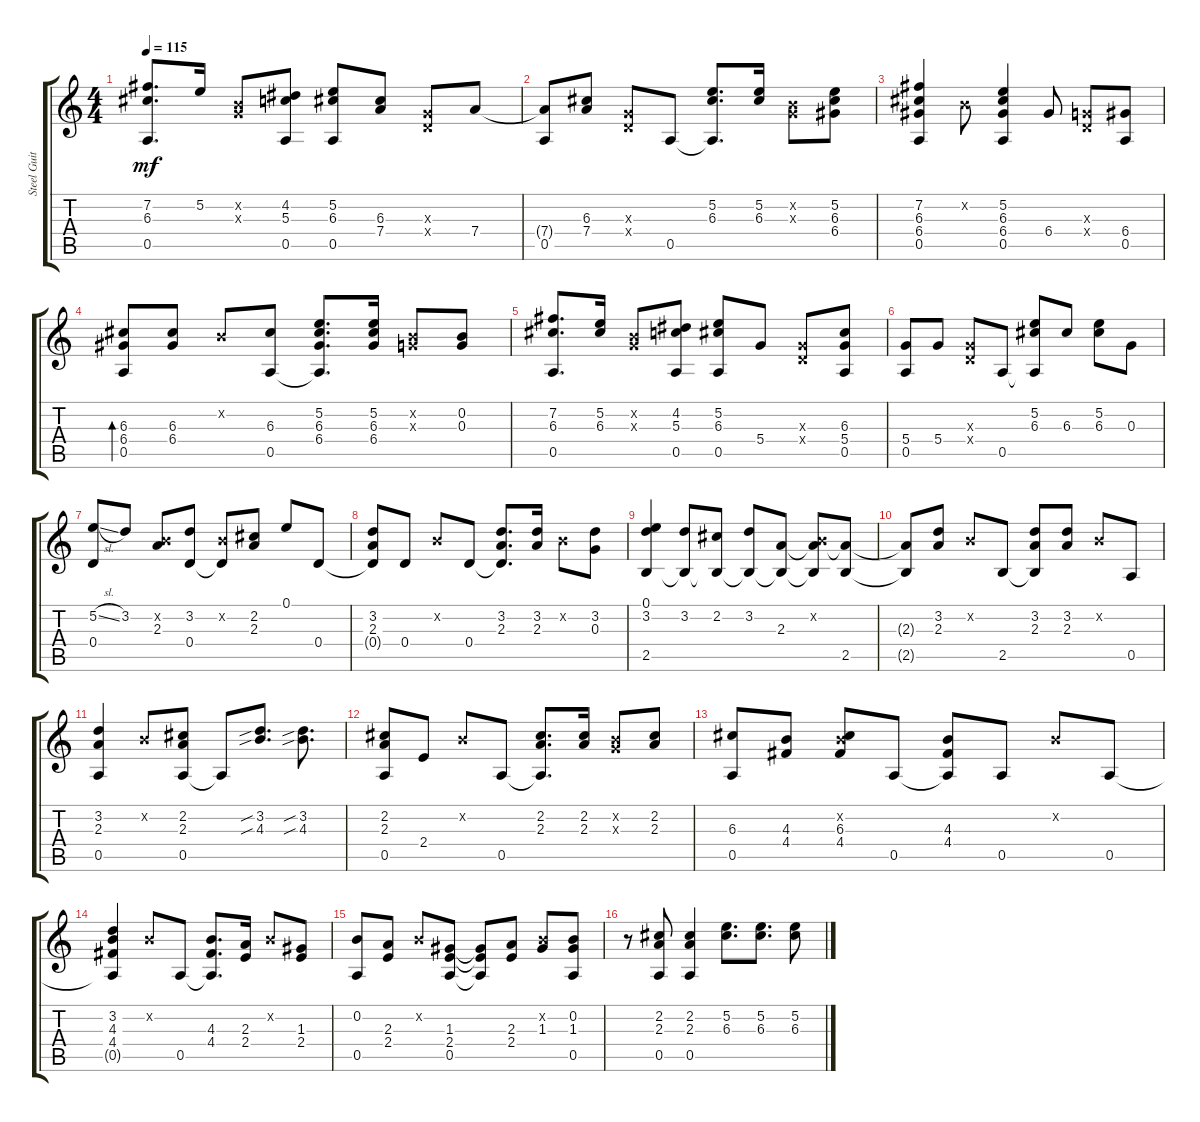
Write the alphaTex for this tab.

\track ("Steel Guitar" "Steel Guit") {instrument acousticguitarsteel}
\staff {score tabs}
\tuning (E4 B3 G3 D3 A2 E2) {hide}
\ts (4 4)
\tempo 115
\clef g2
\ks c
(7.2 6.3 0.5).8{d dy mf} 5.2.16 (0.2{x} 0.3{x}).8 (4.2 5.3 0.5).8 (5.2 6.3 0.5).8 (6.3 7.4).8 (0.3{x} 0.4{x}).8 7.4.8 |
(7.4{t} 0.5).8 (6.3 7.4).8 (0.3{x} 0.4{x}).8 0.5.8 (5.2 6.3 0.5{t}).8{d} (5.2 6.3).16 (0.2{x} 0.3{x}).8 (5.2 6.3 6.4).8 |
(7.2 6.3 6.4 0.5).4 0.2{x}.8 (5.2 6.3 6.4 0.5).4 6.4.8 (0.3{x} 0.4{x}).8 (6.4 0.5).8 |
(6.3 6.4 0.5).8{bd 240} (6.3 6.4).8 0.2{x}.8 (6.3 0.5).8 (5.2 6.3 6.4 0.5{t}).8{d} (5.2 6.3 6.4).16 (0.2{x} 0.3{x}).8 (0.2 0.3).8 |
(7.2 6.3 0.5).8{d} (5.2 6.3).16 (0.2{x} 0.3{x}).8 (4.2 5.3 0.5).8 (5.2 6.3 0.5).8 5.4.8 (0.3{x} 0.4{x}).8 (6.3 5.4 0.5).8 |
(5.4 0.5).8 5.4.8 (0.3{x} 0.4{x}).8 0.5.8 (5.2 6.3 0.5{t}).8 6.3.8 (5.2 6.3).8 0.3.8 |
(5.2{sl} 0.4).8 3.2.8 (0.2{x} 2.3).8 (3.2 0.4).8 (0.2{x} 0.4{t}).8 (2.2 2.3).8 0.1.8 0.4.8 |
(3.2 2.3 0.4{t}).8 0.4.8 0.2{x}.8 0.4.8 (3.2 2.3 0.4{t}).8{d} (3.2 2.3).16 0.2{x}.8 (3.2 0.3).8 |
(0.1 3.2 2.5).4 (3.2 2.5{t}).8 (2.2 2.5{t}).8 (3.2 2.5{t}).8 (2.3 2.5{t}).8 (0.2{x} 2.3{t} 2.5{t}).8 (2.3{t} 2.5).8 |
(2.3{t} 2.5{t}).8 (3.2 2.3).8 0.2{x}.8 2.5.8 (3.2 2.3 2.5{t}).8 (3.2 2.3).8 0.2{x}.8 0.5.8 |
(3.2 2.3 0.5).4 0.2{x}.8 (2.2 2.3 0.5).8 0.5{t}.8 (3.2{sib} 4.3{sib}).8{d} (3.2{sib} 4.3{sib}).8{d} |
(2.2 2.3 0.5).8 2.4.8 0.2{x}.8 0.5.8 (2.2 2.3 0.5{t}).8{d} (2.2 2.3).16 (0.2{x} 0.3{x}).8 (2.2 2.3).8 |
(6.3 0.5).8 (4.3 4.4).8 (0.2{x} 6.3 4.4).8 0.5.8 (4.3 4.4 0.5{t}).8 0.5.8 0.2{x}.8 0.5.8 |
(3.2 4.3 4.4 0.5{t}).4 0.2{x}.8 0.5.8 (4.3 4.4 0.5{t}).8{d} (2.3 2.4).16 0.2{x}.8 (1.3 2.4).8 |
(0.2 0.5).8 (2.3 2.4).8 0.2{x}.8 (1.3 2.4 0.5).8 (1.3{t} 2.4{t} 0.5{t}).8 (2.3 2.4).8 (0.2{x} 1.3).8 (0.2 1.3 0.5).8 |
r.8 (2.2 2.3 0.5).8 (2.2 2.3 0.5).4 (5.2 6.3).8{d} (5.2 6.3).8{d} (5.2 6.3).8
